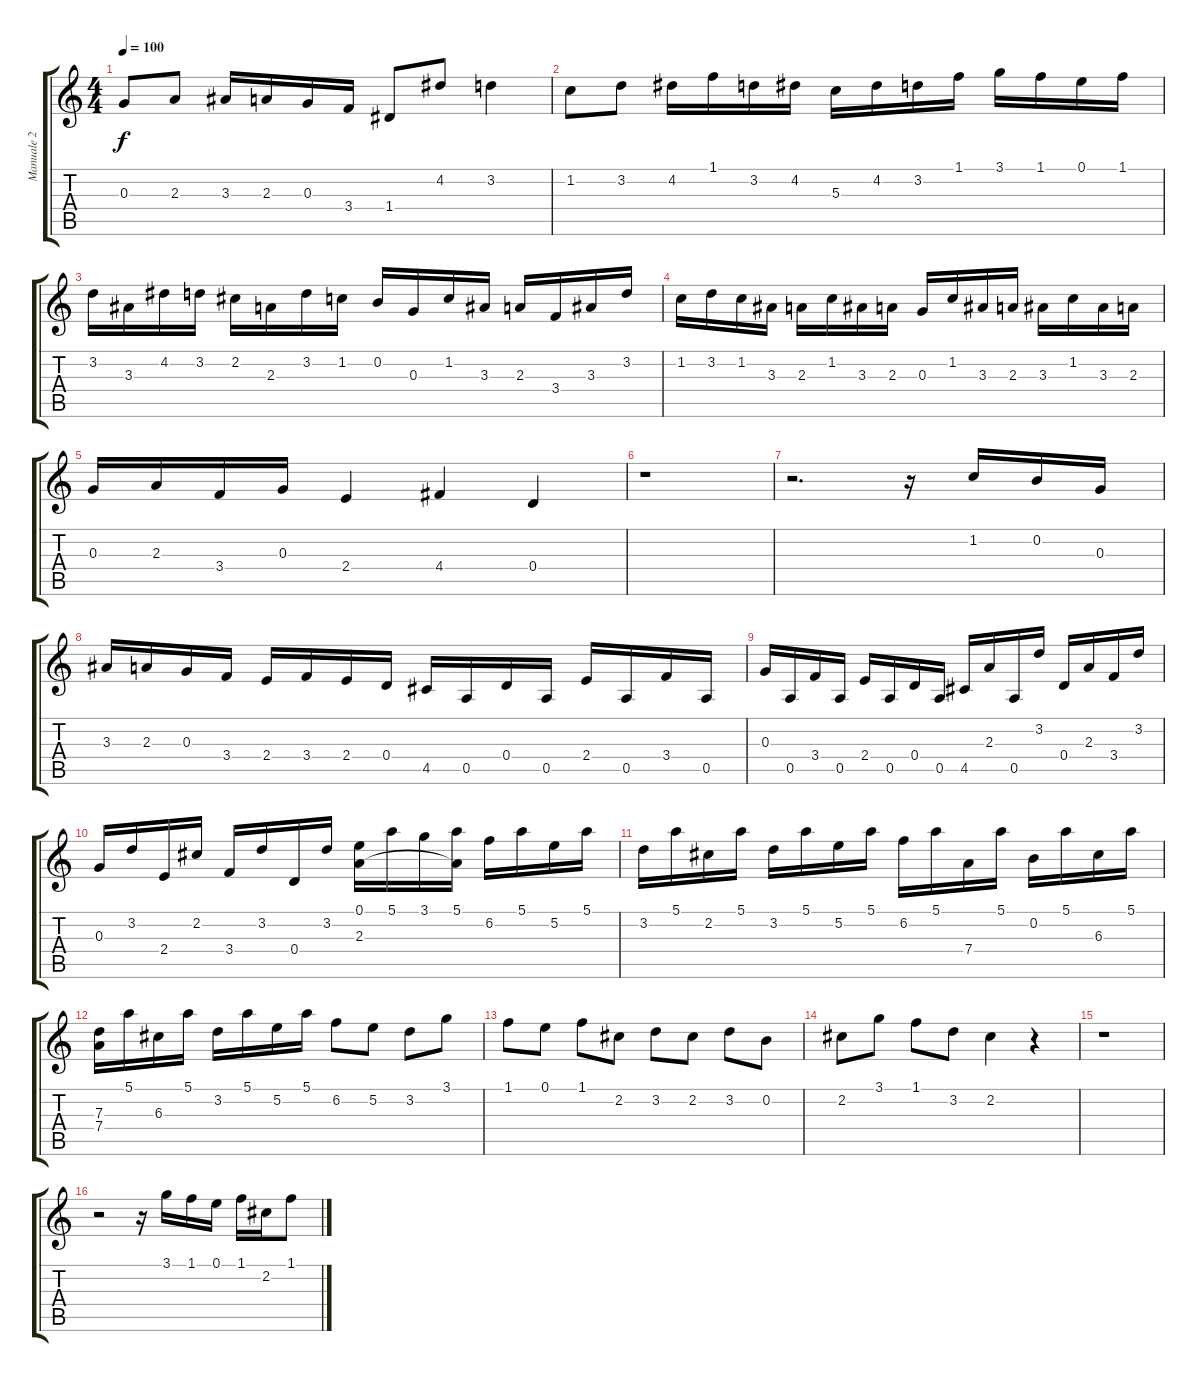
\track ("Manuale 2" "Manuale 2") {instrument overdrivenguitar}
\staff {score tabs}
\tuning (E4 B3 G3 D3 A2 E2) {hide}
\ts (4 4)
\tempo 100
\clef g2
\ks c
0.3.8{dy f} 2.3.8 3.3.16 2.3.16 0.3.16 3.4.16 1.4.8 4.2.8 3.2.4 |
1.2.8 3.2.8 4.2.16 1.1.16 3.2.16 4.2.16 5.3.16 4.2.16 3.2.16 1.1.16 3.1.16 1.1.16 0.1.16 1.1.16 |
3.2.16 3.3.16 4.2.16 3.2.16 2.2.16 2.3.16 3.2.16 1.2.16 0.2.16 0.3.16 1.2.16 3.3.16 2.3.16 3.4.16 3.3.16 3.2.16 |
1.2.16 3.2.16 1.2.16 3.3.16 2.3.16 1.2.16 3.3.16 2.3.16 0.3.16 1.2.16 3.3.16 2.3.16 3.3.16 1.2.16 3.3.16 2.3.16 |
0.3.16 2.3.16 3.4.16 0.3.16 2.4.4 4.4.4 0.4.4 |
r.1 |
r.2{d} r.16 1.2.16 0.2.16 0.3.16 |
3.3.16 2.3.16 0.3.16 3.4.16 2.4.16 3.4.16 2.4.16 0.4.16 4.5.16 0.5.16 0.4.16 0.5.16 2.4.16 0.5.16 3.4.16 0.5.16 |
0.3.16 0.5.16 3.4.16 0.5.16 2.4.16 0.5.16 0.4.16 0.5.16 4.5.16 2.3.16 0.5.16 3.2.16 0.4.16 2.3.16 3.4.16 3.2.16 |
0.3.16 3.2.16 2.4.16 2.2.16 3.4.16 3.2.16 0.4.16 3.2.16 (0.1 2.3).16 5.1.16 3.1.16 (5.1 2.3{t}).16 6.2.16 5.1.16 5.2.16 5.1.16 |
3.2.16 5.1.16 2.2.16 5.1.16 3.2.16 5.1.16 5.2.16 5.1.16 6.2.16 5.1.16 7.4.16 5.1.16 0.2.16 5.1.16 6.3.16 5.1.16 |
(7.3 7.4).16 5.1.16 6.3.16 5.1.16 3.2.16 5.1.16 5.2.16 5.1.16 6.2.8 5.2.8 3.2.8 3.1.8 |
1.1.8 0.1.8 1.1.8 2.2.8 3.2.8 2.2.8 3.2.8 0.2.8 |
2.2.8 3.1.8 1.1.8 3.2.8 2.2.4 r.4 |
r.1 |
r.2 r.16 3.1.16 1.1.16 0.1.16 1.1.16 2.2.16 1.1.8
